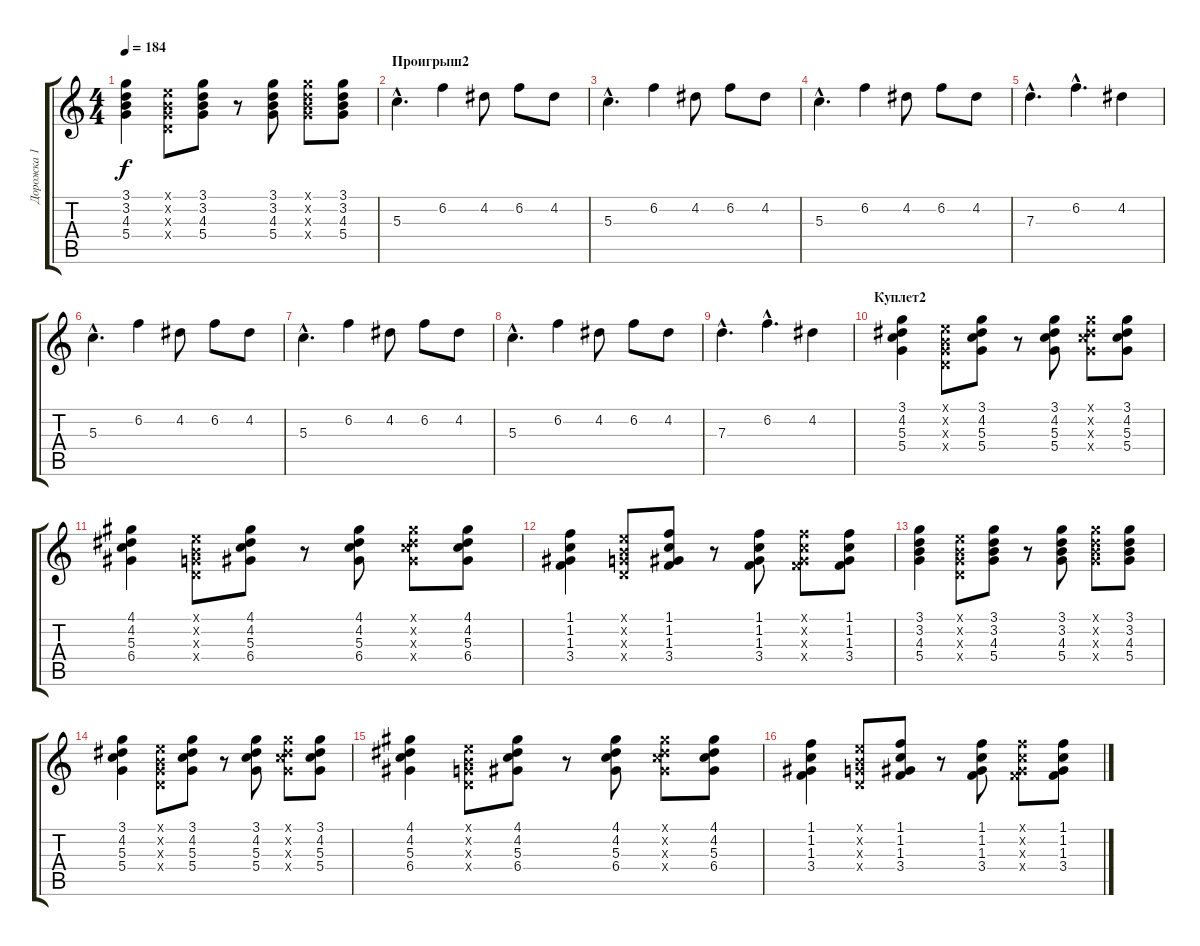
\track ("Дорожка 1" "Дорожка 1") {instrument overdrivenguitar}
\staff {score tabs}
\tuning (E4 B3 G3 D3 A2 E2) {hide}
\ts (4 4)
\tempo 184
\clef g2
\ks c
(3.1 3.2 4.3 5.4).4{dy f} (0.1{x} 0.2{x} 0.3{x} 0.4{x}).8 (3.1 3.2 4.3 5.4).8 r.8 (3.1 3.2 4.3 5.4).8 (3.1{x} 3.2{x} 4.3{x} 5.4{x}).8 (3.1 3.2 4.3 5.4).8 |
\section ("" "Проигрыш2")
5.3{hac}.4{d volume 13 instrument overdrivenguitar} 6.2.4 4.2.8 6.2.8 4.2.8 |
5.3{hac}.4{d} 6.2.4 4.2.8 6.2.8 4.2.8 |
5.3{hac}.4{d} 6.2.4 4.2.8 6.2.8 4.2.8 |
7.3{hac}.4{d} 6.2{hac}.4{d} 4.2.4 |
5.3{hac}.4{d} 6.2.4 4.2.8 6.2.8 4.2.8 |
5.3{hac}.4{d} 6.2.4 4.2.8 6.2.8 4.2.8 |
5.3{hac}.4{d} 6.2.4 4.2.8 6.2.8 4.2.8 |
7.3{hac}.4{d} 6.2{hac}.4{d} 4.2.4 |
\section ("" "Куплет2")
(3.1 4.2 5.3 5.4).4{volume 9 instrument electricguitarclean} (0.1{x} 0.2{x} 0.3{x} 0.4{x}).8 (3.1 4.2 5.3 5.4).8 r.8 (3.1 4.2 5.3 5.4).8 (3.1{x} 4.2{x} 5.3{x} 5.4{x}).8 (3.1 4.2 5.3 5.4).8 |
(4.1 4.2 5.3 6.4).4 (0.1{x} 0.2{x} 0.3{x} 0.4{x}).8 (4.1 4.2 5.3 6.4).8 r.8 (4.1 4.2 5.3 6.4).8 (4.1{x} 4.2{x} 5.3{x} 6.4{x}).8 (4.1 4.2 5.3 6.4).8 |
(1.1 1.2 1.3 3.4).4 (0.1{x} 0.2{x} 0.3{x} 0.4{x}).8 (1.1 1.2 1.3 3.4).8 r.8 (1.1 1.2 1.3 3.4).8 (1.1{x} 1.2{x} 1.3{x} 3.4{x}).8 (1.1 1.2 1.3 3.4).8 |
(3.1 3.2 4.3 5.4).4 (0.1{x} 0.2{x} 0.3{x} 0.4{x}).8 (3.1 3.2 4.3 5.4).8 r.8 (3.1 3.2 4.3 5.4).8 (3.1{x} 3.2{x} 4.3{x} 5.4{x}).8 (3.1 3.2 4.3 5.4).8 |
(3.1 4.2 5.3 5.4).4{volume 9 instrument electricguitarclean} (0.1{x} 0.2{x} 0.3{x} 0.4{x}).8 (3.1 4.2 5.3 5.4).8 r.8 (3.1 4.2 5.3 5.4).8 (3.1{x} 4.2{x} 5.3{x} 5.4{x}).8 (3.1 4.2 5.3 5.4).8 |
(4.1 4.2 5.3 6.4).4 (0.1{x} 0.2{x} 0.3{x} 0.4{x}).8 (4.1 4.2 5.3 6.4).8 r.8 (4.1 4.2 5.3 6.4).8 (4.1{x} 4.2{x} 5.3{x} 6.4{x}).8 (4.1 4.2 5.3 6.4).8 |
(1.1 1.2 1.3 3.4).4 (0.1{x} 0.2{x} 0.3{x} 0.4{x}).8 (1.1 1.2 1.3 3.4).8 r.8 (1.1 1.2 1.3 3.4).8 (1.1{x} 1.2{x} 1.3{x} 3.4{x}).8 (1.1 1.2 1.3 3.4).8
